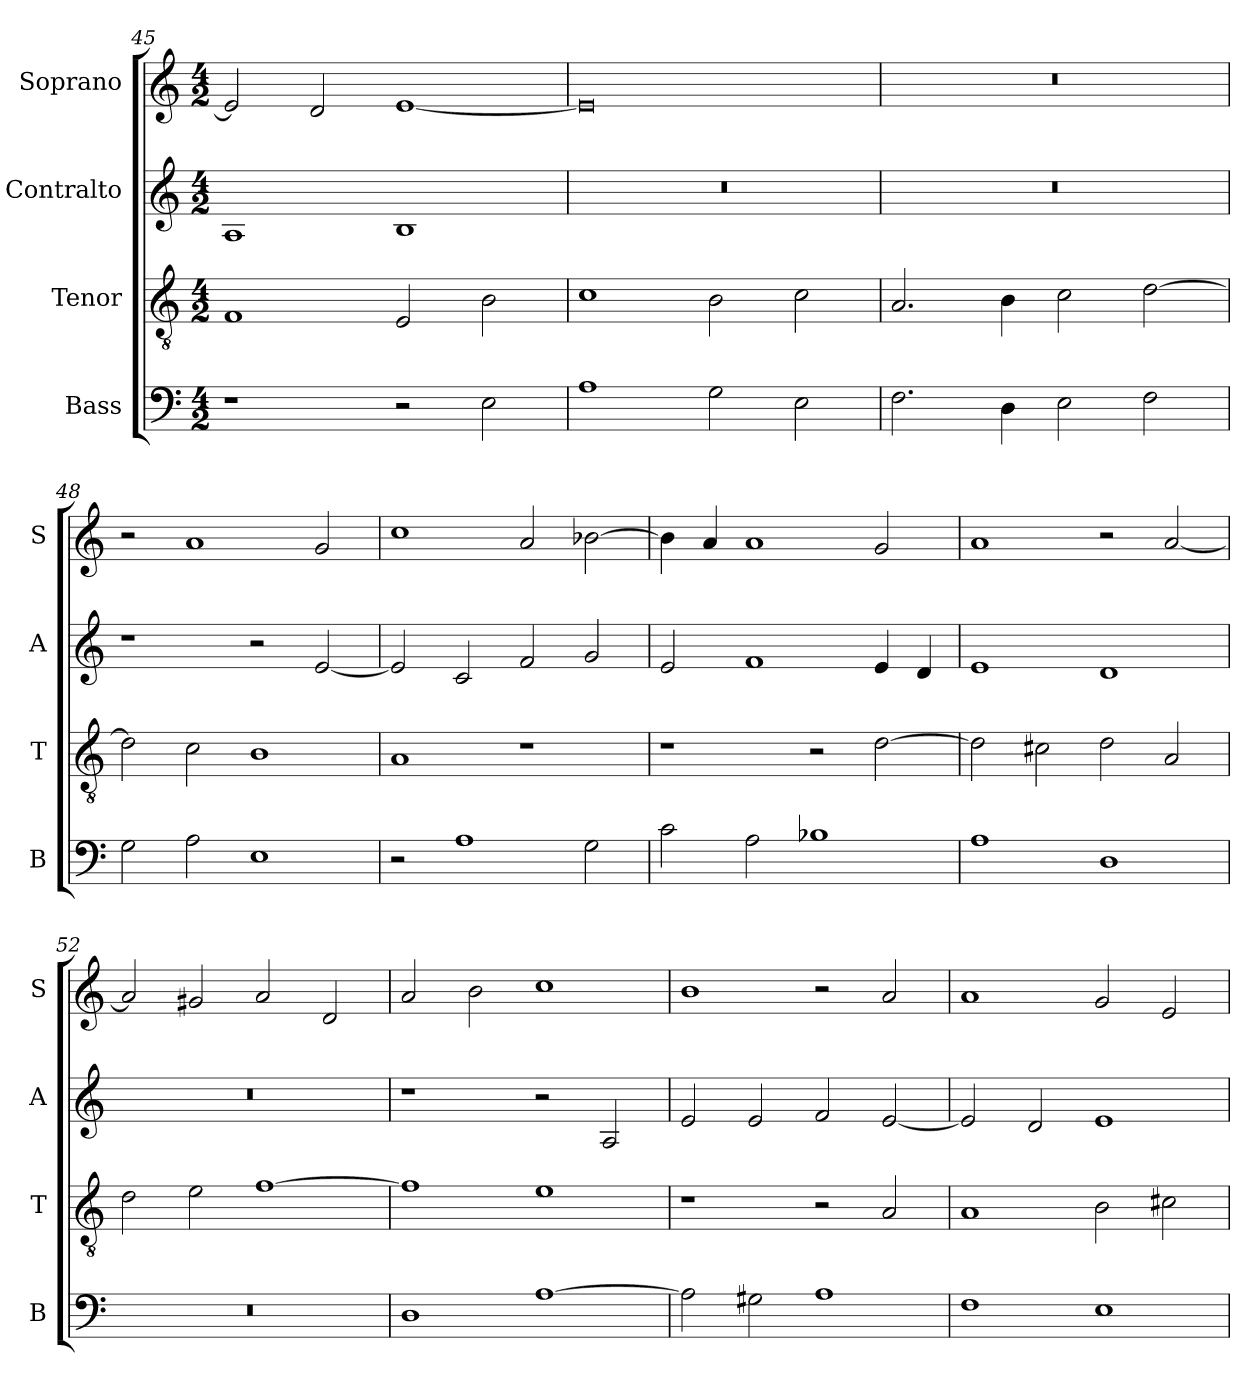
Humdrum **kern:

**kern	**kern	**kern	**kern
*part4	*part3	*part2	*part1
*staff4	*staff3	*staff2	*staff1
*I"Bass	*I"Tenor	*I"Contralto	*I"Soprano
*I'B	*I'T	*I'A	*I'S
*clefF4	*clefGv2	*clefG2	*clefG2
*k[]	*k[]	*k[]	*k[]
*E:phr	*E:phr	*E:phr	*E:phr
*M4/2	*M4/2	*M4/2	*M4/2
=45	=45	=45	=45
1r	1F	1A	2e]
.	.	.	2d
2r	2E	1B	[1e
2E	2B	.	.
=46	=46	=46	=46
1A	1c	0r	0e]
2G	2B	.	.
2E	2c	.	.
=47	=47	=47	=47
2.F	2.A	0r	0r
4D	4B	.	.
2E	2c	.	.
2F	[2d	.	.
=48	=48	=48	=48
2G	2d]	1r	2r
2A	2c	.	1a
1E	1B	2r	.
.	.	[2e	2g
=49	=49	=49	=49
2r	1A	2e]	1cc
1A	.	2c	.
.	1r	2f	2a
2G	.	2g	[2b-X
=50	=50	=50	=50
2c	1r	2e	4b-]
.	.	.	4a
2A	.	1f	1a
1B-X	2r	.	.
.	[2d	4e	2g
.	.	4d	.
=51	=51	=51	=51
1A	2d]	1e	1a
.	2c#X	.	.
1D	2d	1d	2r
.	2A	.	[2a
=52	=52	=52	=52
0r	2d	0r	2a]
.	2e	.	2g#X
.	[1f	.	2a
.	.	.	2d
=53	=53	=53	=53
1D	1f]	1r	2a
.	.	.	2b
[1A	1e	2r	1cc
.	.	2A	.
=54	=54	=54	=54
2A]	1r	2e	1b
2G#X	.	2e	.
1A	2r	2f	2r
.	2A	[2e	2a
=55	=55	=55	=55
1F	1A	2e]	1a
.	.	2d	.
1E	2B	1e	2g
.	2c#X	.	2e
=	=	=	=
*-	*-	*-	*-
